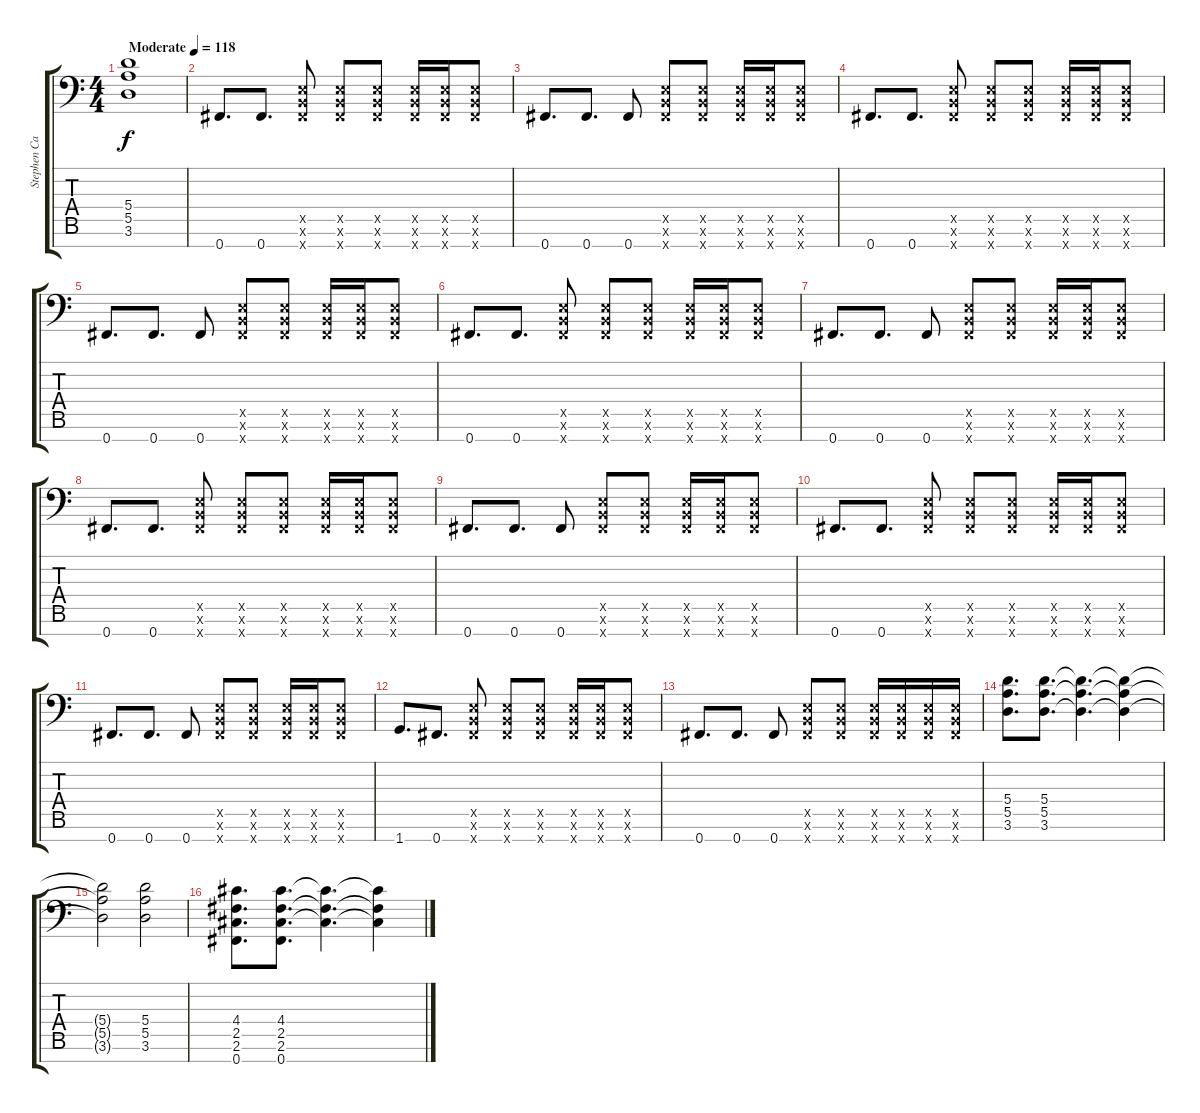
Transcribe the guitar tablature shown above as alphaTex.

\track ("Stephen Carpenter (Eight string shown as" "Stephen Ca") {instrument distortionguitar}
\staff {score tabs}
\tuning (B3 G3 D3 A2 E2 B1 Gb1) {hide}
\ts (4 4)
\tempo (118 "Moderate")
\clef f4
\ks c
(5.4 5.5 3.6).1{dy f instrument distortionguitar} |
0.7.8{d} 0.7.8{d} (0.5{x} 0.6{x} 0.7{x}).8 (0.5{x} 0.6{x} 0.7{x}).8 (0.5{x} 0.6{x} 0.7{x}).8 (0.5{x} 0.6{x} 0.7{x}).16 (0.5{x} 0.6{x} 0.7{x}).16 (0.5{x} 0.6{x} 0.7{x}).8 |
0.7.8{d} 0.7.8{d} 0.7.8 (0.5{x} 0.6{x} 0.7{x}).8 (0.5{x} 0.6{x} 0.7{x}).8 (0.5{x} 0.6{x} 0.7{x}).16 (0.5{x} 0.6{x} 0.7{x}).16 (0.5{x} 0.6{x} 0.7{x}).8 |
0.7.8{d} 0.7.8{d} (0.5{x} 0.6{x} 0.7{x}).8 (0.5{x} 0.6{x} 0.7{x}).8 (0.5{x} 0.6{x} 0.7{x}).8 (0.5{x} 0.6{x} 0.7{x}).16 (0.5{x} 0.6{x} 0.7{x}).16 (0.5{x} 0.6{x} 0.7{x}).8 |
0.7.8{d} 0.7.8{d} 0.7.8 (0.5{x} 0.6{x} 0.7{x}).8 (0.5{x} 0.6{x} 0.7{x}).8 (0.5{x} 0.6{x} 0.7{x}).16 (0.5{x} 0.6{x} 0.7{x}).16 (0.5{x} 0.6{x} 0.7{x}).8 |
0.7.8{d} 0.7.8{d} (0.5{x} 0.6{x} 0.7{x}).8 (0.5{x} 0.6{x} 0.7{x}).8 (0.5{x} 0.6{x} 0.7{x}).8 (0.5{x} 0.6{x} 0.7{x}).16 (0.5{x} 0.6{x} 0.7{x}).16 (0.5{x} 0.6{x} 0.7{x}).8 |
0.7.8{d} 0.7.8{d} 0.7.8 (0.5{x} 0.6{x} 0.7{x}).8 (0.5{x} 0.6{x} 0.7{x}).8 (0.5{x} 0.6{x} 0.7{x}).16 (0.5{x} 0.6{x} 0.7{x}).16 (0.5{x} 0.6{x} 0.7{x}).8 |
0.7.8{d} 0.7.8{d} (0.5{x} 0.6{x} 0.7{x}).8 (0.5{x} 0.6{x} 0.7{x}).8 (0.5{x} 0.6{x} 0.7{x}).8 (0.5{x} 0.6{x} 0.7{x}).16 (0.5{x} 0.6{x} 0.7{x}).16 (0.5{x} 0.6{x} 0.7{x}).8 |
0.7.8{d} 0.7.8{d} 0.7.8 (0.5{x} 0.6{x} 0.7{x}).8 (0.5{x} 0.6{x} 0.7{x}).8 (0.5{x} 0.6{x} 0.7{x}).16 (0.5{x} 0.6{x} 0.7{x}).16 (0.5{x} 0.6{x} 0.7{x}).8 |
0.7.8{d} 0.7.8{d} (0.5{x} 0.6{x} 0.7{x}).8 (0.5{x} 0.6{x} 0.7{x}).8 (0.5{x} 0.6{x} 0.7{x}).8 (0.5{x} 0.6{x} 0.7{x}).16 (0.5{x} 0.6{x} 0.7{x}).16 (0.5{x} 0.6{x} 0.7{x}).8 |
0.7.8{d} 0.7.8{d} 0.7.8 (0.5{x} 0.6{x} 0.7{x}).8 (0.5{x} 0.6{x} 0.7{x}).8 (0.5{x} 0.6{x} 0.7{x}).16 (0.5{x} 0.6{x} 0.7{x}).16 (0.5{x} 0.6{x} 0.7{x}).8 |
1.7.8{d} 0.7.8{d} (0.5{x} 0.6{x} 0.7{x}).8 (0.5{x} 0.6{x} 0.7{x}).8 (0.5{x} 0.6{x} 0.7{x}).8 (0.5{x} 0.6{x} 0.7{x}).16 (0.5{x} 0.6{x} 0.7{x}).16 (0.5{x} 0.6{x} 0.7{x}).8 |
0.7.8{d} 0.7.8{d} 0.7.8 (0.5{x} 0.6{x} 0.7{x}).8 (0.5{x} 0.6{x} 0.7{x}).8 (0.5{x} 0.6{x} 0.7{x}).16 (0.5{x} 0.6{x} 0.7{x}).16 (0.5{x} 0.6{x} 0.7{x}).16 (0.5{x} 0.6{x} 0.7{x}).16 |
(5.4 5.5 3.6).8{d} (5.4 5.5 3.6).8{d} (5.4{t} 5.5{t} 3.6{t}).4{d} (5.4{t} 5.5{t} 3.6{t}).4 |
(5.4{t} 5.5{t} 3.6{t}).2 (5.4 5.5 3.6).2 |
(4.4 2.5 2.6 0.7).8{d} (4.4 2.5 2.6 0.7).8{d} (4.4{t} 2.5{t} 2.6{t}).4{d} (4.4{t} 2.5{t} 2.6{t}).4
